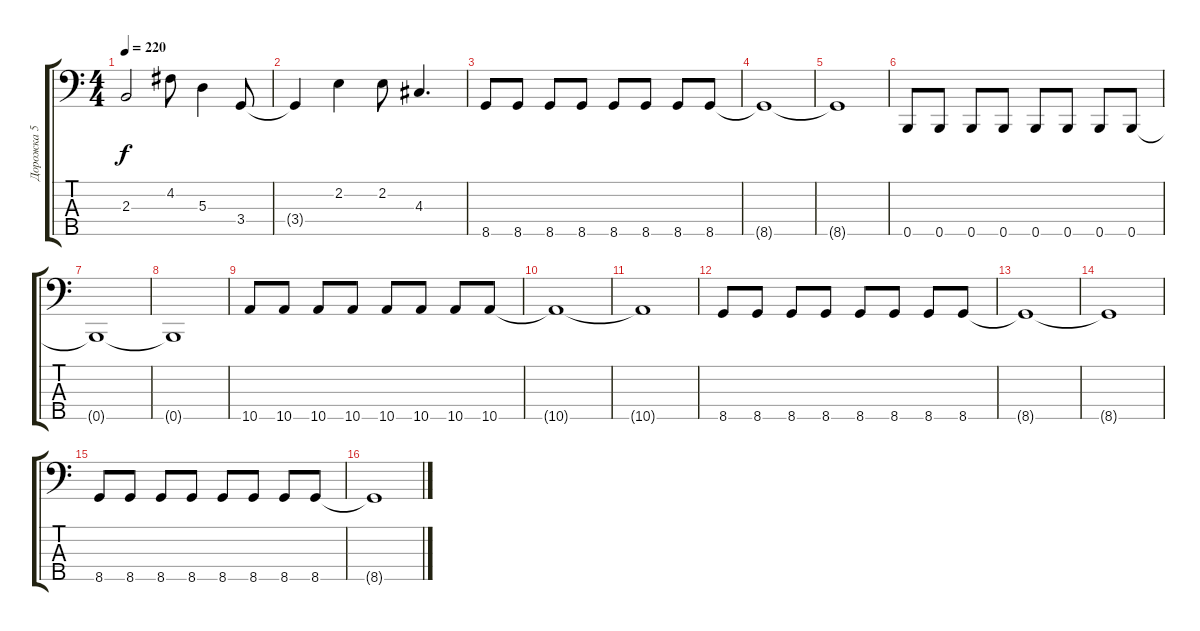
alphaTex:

\track ("Дорожка 5" "Дорожка 5") {instrument electricbassfinger}
\staff {score tabs}
\tuning (G2 D2 A1 E1 B0) {hide}
\ts (4 4)
\tempo 220
\clef f4
\ks c
2.3{t}.2{dy f} 4.2.8 5.3.4 3.4.8 |
3.4{t}.4 2.2.4 2.2.8 4.3.4{d} |
8.5.8 8.5.8 8.5.8 8.5.8 8.5.8 8.5.8 8.5.8 8.5.8 |
8.5{t}.1 |
8.5{t}.1 |
0.5.8 0.5.8 0.5.8 0.5.8 0.5.8 0.5.8 0.5.8 0.5.8 |
0.5{t}.1 |
0.5{t}.1 |
10.5.8 10.5.8 10.5.8 10.5.8 10.5.8 10.5.8 10.5.8 10.5.8 |
10.5{t}.1 |
10.5{t}.1 |
8.5.8 8.5.8 8.5.8 8.5.8 8.5.8 8.5.8 8.5.8 8.5.8 |
8.5{t}.1 |
8.5{t}.1 |
8.5.8 8.5.8 8.5.8 8.5.8 8.5.8 8.5.8 8.5.8 8.5.8 |
8.5{t}.1
